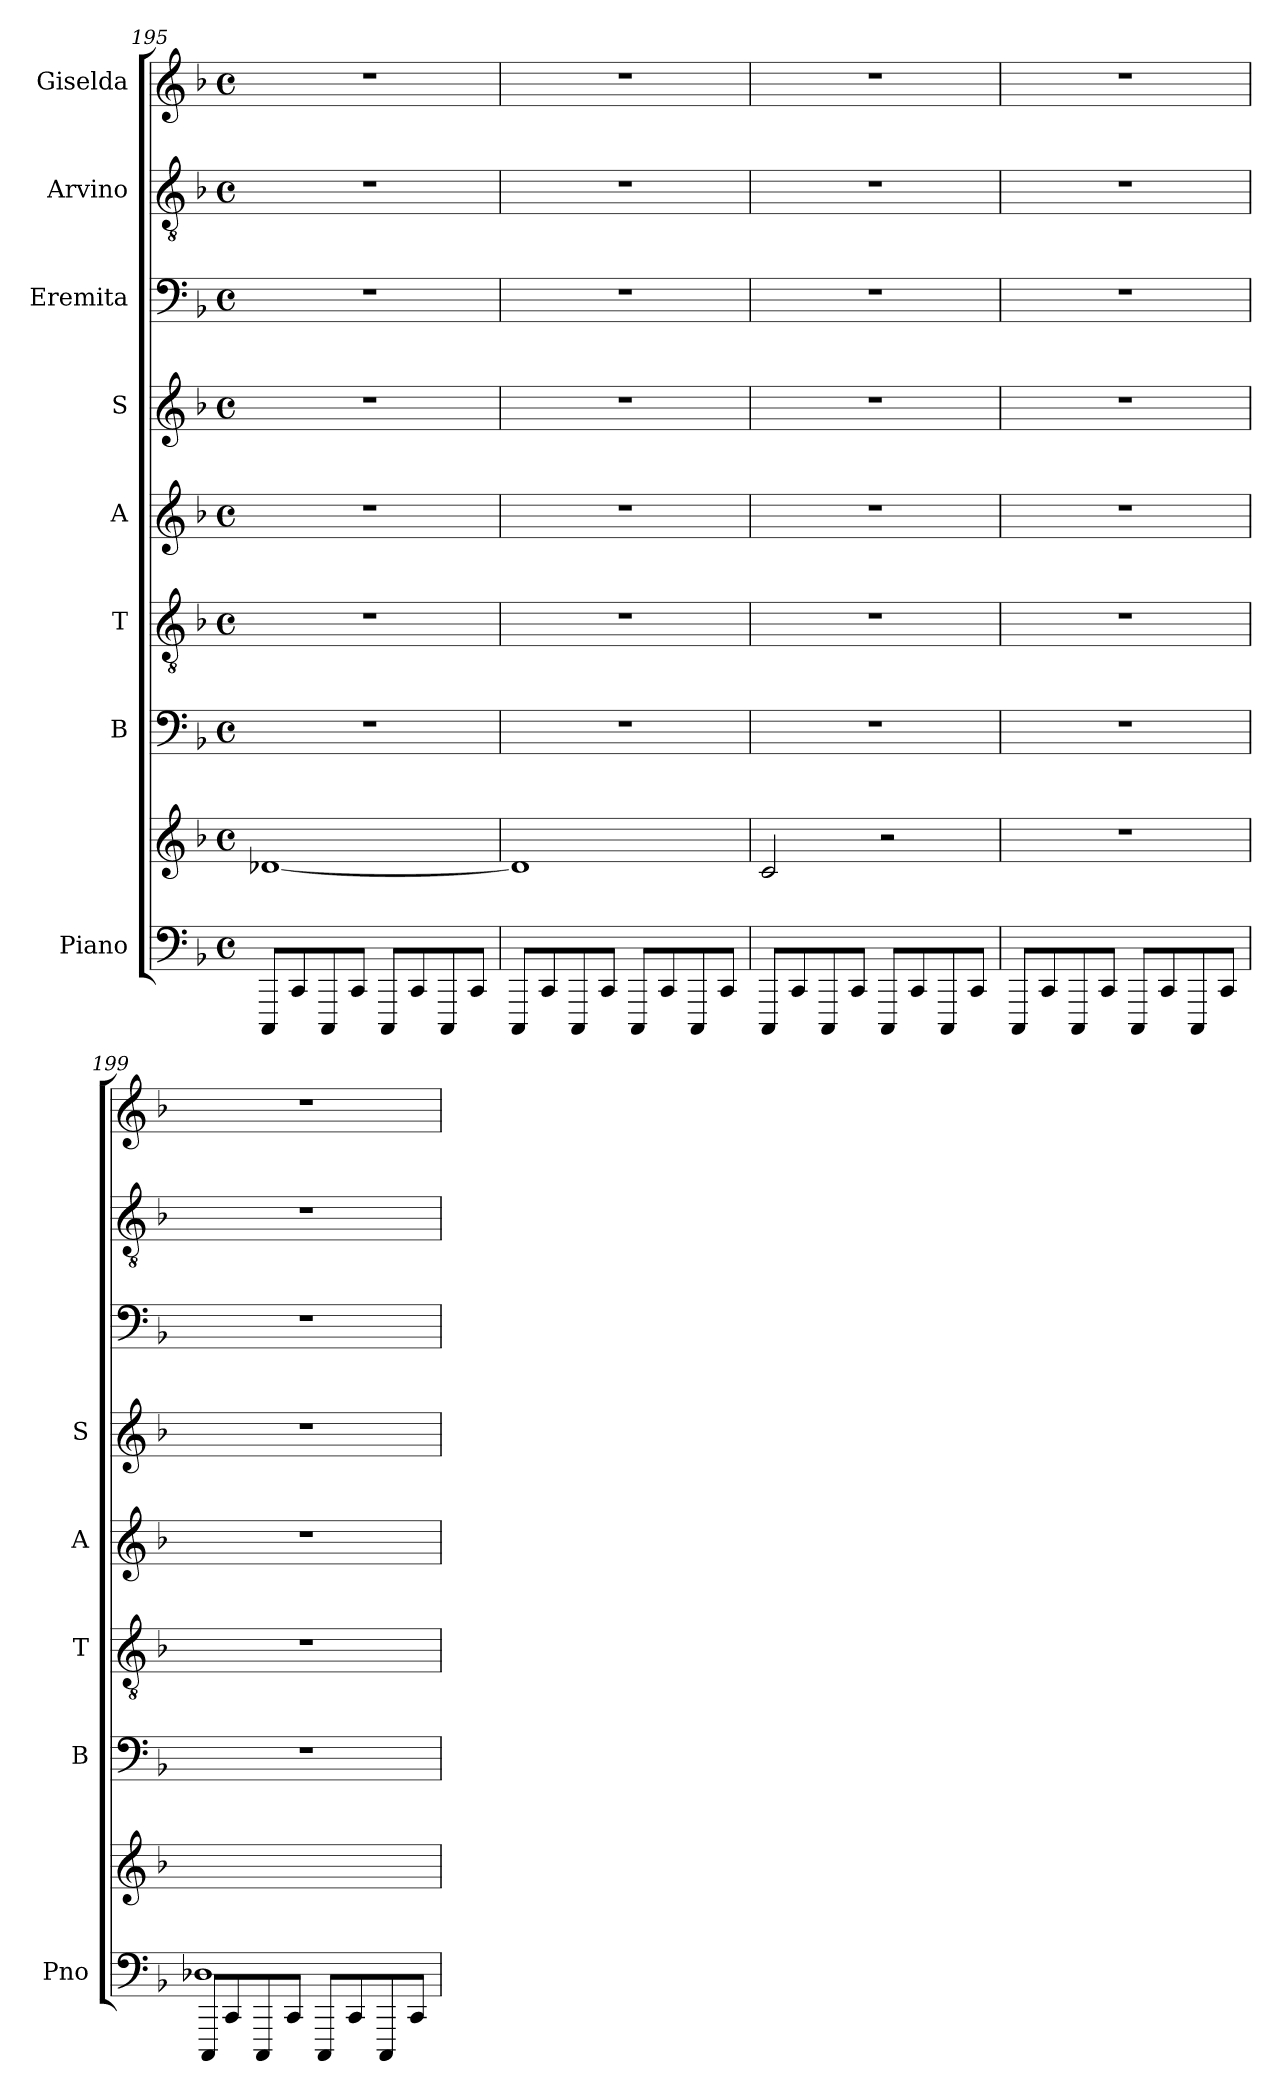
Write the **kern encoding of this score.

**kern	**kern	**kern	**kern	**kern	**kern	**kern	**kern	**kern
*part8	*part8	*part7	*part6	*part5	*part4	*part3	*part2	*part1
*staff9	*staff8	*staff7	*staff6	*staff5	*staff4	*staff3	*staff2	*staff1
*I"Piano	*	*I"B	*I"T	*I"A	*I"S	*I"Eremita	*I"Arvino	*I"Giselda
*I'Pno	*	*I'B	*I'T	*I'A	*I'S	*	*	*
!!LO:LB:g=z
*clefF4	*clefG2	*clefF4	*clefGv2	*clefG2	*clefG2	*clefF4	*clefGv2	*clefG2
*k[b-]	*k[b-]	*k[b-]	*k[b-]	*k[b-]	*k[b-]	*k[b-]	*k[b-]	*k[b-]
*M4/4	*M4/4	*M4/4	*M4/4	*M4/4	*M4/4	*M4/4	*M4/4	*M4/4
*met(c)	*met(c)	*met(c)	*met(c)	*met(c)	*met(c)	*met(c)	*met(c)	*met(c)
=195	=195	=195	=195	=195	=195	=195	=195	=195
8CCC/L	[1d-X	1r	1r	1r	1r	1r	1r	1r
8CC/	.	.	.	.	.	.	.	.
8CCC/	.	.	.	.	.	.	.	.
8CC/J	.	.	.	.	.	.	.	.
8CCC/L	.	.	.	.	.	.	.	.
8CC/	.	.	.	.	.	.	.	.
8CCC/	.	.	.	.	.	.	.	.
8CC/J	.	.	.	.	.	.	.	.
=196	=196	=196	=196	=196	=196	=196	=196	=196
8CCC/L	1d-]	1r	1r	1r	1r	1r	1r	1r
8CC/	.	.	.	.	.	.	.	.
8CCC/	.	.	.	.	.	.	.	.
8CC/J	.	.	.	.	.	.	.	.
8CCC/L	.	.	.	.	.	.	.	.
8CC/	.	.	.	.	.	.	.	.
8CCC/	.	.	.	.	.	.	.	.
8CC/J	.	.	.	.	.	.	.	.
=197	=197	=197	=197	=197	=197	=197	=197	=197
8CCC/L	2c/	1r	1r	1r	1r	1r	1r	1r
8CC/	.	.	.	.	.	.	.	.
8CCC/	.	.	.	.	.	.	.	.
8CC/J	.	.	.	.	.	.	.	.
8CCC/L	2r	.	.	.	.	.	.	.
8CC/	.	.	.	.	.	.	.	.
8CCC/	.	.	.	.	.	.	.	.
8CC/J	.	.	.	.	.	.	.	.
=198	=198	=198	=198	=198	=198	=198	=198	=198
8CCC/L	1r	1r	1r	1r	1r	1r	1r	1r
8CC/	.	.	.	.	.	.	.	.
8CCC/	.	.	.	.	.	.	.	.
8CC/J	.	.	.	.	.	.	.	.
8CCC/L	.	.	.	.	.	.	.	.
8CC/	.	.	.	.	.	.	.	.
8CCC/	.	.	.	.	.	.	.	.
8CC/J	.	.	.	.	.	.	.	.
!!LO:LB:g=z
=199	=199	=199	=199	=199	=199	=199	=199	=199
*^	*	*	*	*	*	*	*	*
1D-X	8CCC/L	1ryy	1r	1r	1r	1r	1r	1r	1r
.	8CC/	.	.	.	.	.	.	.	.
.	8CCC/	.	.	.	.	.	.	.	.
.	8CC/J	.	.	.	.	.	.	.	.
.	8CCC/L	.	.	.	.	.	.	.	.
.	8CC/	.	.	.	.	.	.	.	.
.	8CCC/	.	.	.	.	.	.	.	.
.	8CC/J	.	.	.	.	.	.	.	.
*v	*v	*	*	*	*	*	*	*	*
=	=	=	=	=	=	=	=	=
*-	*-	*-	*-	*-	*-	*-	*-	*-
